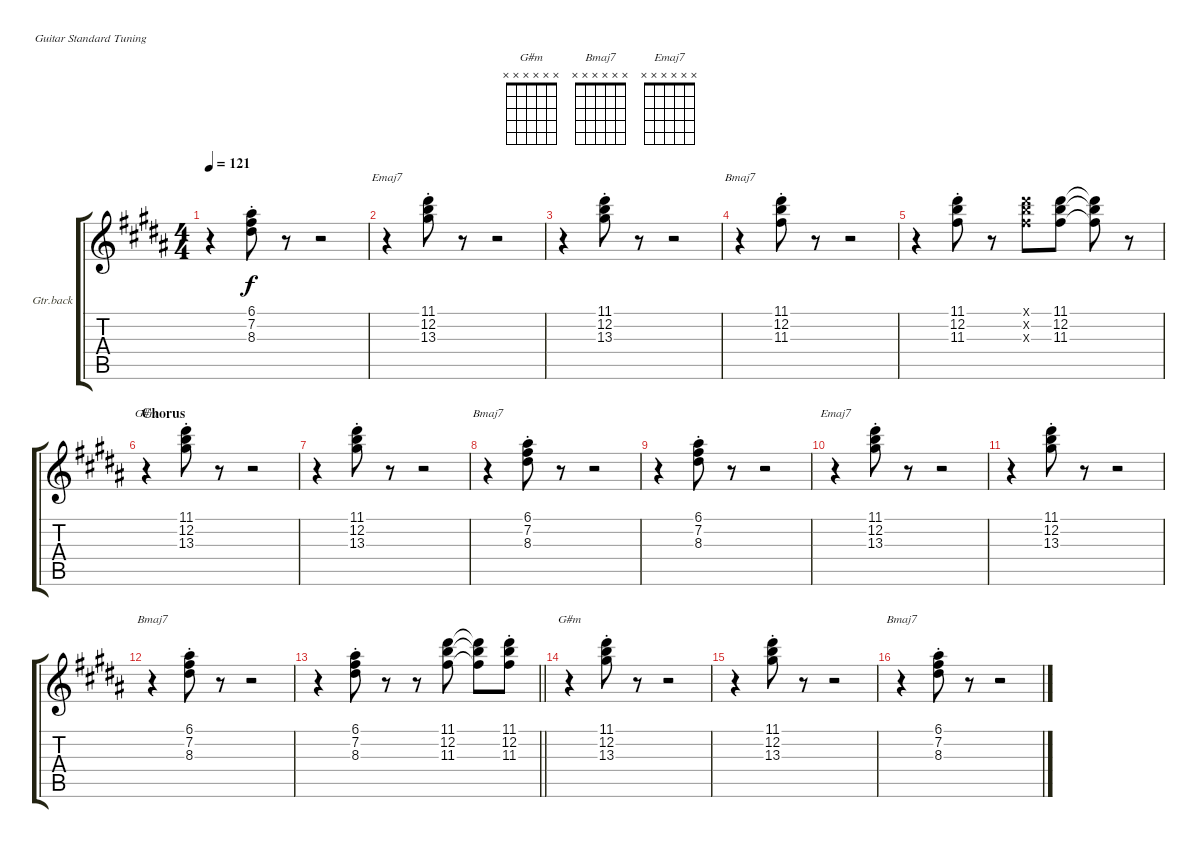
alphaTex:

\defaultSystemsLayout 4
\bracketExtendMode groupsimilarinstruments
\firstSystemTrackNameOrientation horizontal
\otherSystemsTrackNameOrientation horizontal
\track ("Electric Guitar, back beats" "Gtr.back") {instrument electricguitarclean}
\staff {score tabs}
\tuning (E4 B3 G3 D3 A2 E2)
\chord ("G#m" x x x x x x)
\chord ("Bmaj7" x x x x x x)
\chord ("Emaj7" x x x x x x)
\ts (4 4)
\tempo 121
\clef g2
\ks b
r.4{dy f} (6.1{st} 7.2{st} 8.3{st}).8 r.8 r.2 |
r.4{ch "Emaj7"} (11.1{st} 12.2{st} 13.3{st}).8 r.8 r.2 |
r.4 (11.1{st} 12.2{st} 13.3{st}).8 r.8 r.2 |
r.4{ch "Bmaj7"} (11.1{st} 12.2{st} 11.3{st}).8 r.8 r.2 |
r.4 (11.1{st} 12.2{st} 11.3{st}).8 r.8 (11.1{x} 12.2{x} 11.3{x}).8 (11.1 12.2 11.3).8 (11.3{t} 12.2{t} 11.1{t}).8 r.8 |
\section ("" "Chorus")
r.4{ch "G#m"} (11.1{st} 12.2{st} 13.3{st}).8 r.8 r.2 |
r.4 (11.1{st} 12.2{st} 13.3{st}).8 r.8 r.2 |
r.4{ch "Bmaj7"} (6.1{st} 7.2{st} 8.3{st}).8 r.8 r.2 |
r.4 (6.1{st} 7.2{st} 8.3{st}).8 r.8 r.2 |
r.4{ch "Emaj7"} (11.1{st} 12.2{st} 13.3{st}).8 r.8 r.2 |
r.4 (11.1{st} 12.2{st} 13.3{st}).8 r.8 r.2 |
r.4{ch "Bmaj7"} (6.1{st} 7.2{st} 8.3{st}).8 r.8 r.2 |
\barLineRight lightlight
r.4 (6.1{st} 7.2{st} 8.3{st}).8 r.8 r.8 (11.1 12.2 11.3).8 (11.3{t} 12.2{t} 11.1{t}).8 (11.1{st} 12.2{st} 11.3{st}).8 |
r.4{ch "G#m"} (11.1{st} 12.2{st} 13.3{st}).8 r.8 r.2 |
r.4 (11.1{st} 12.2{st} 13.3{st}).8 r.8 r.2 |
r.4{ch "Bmaj7"} (6.1{st} 7.2{st} 8.3{st}).8 r.8 r.2
